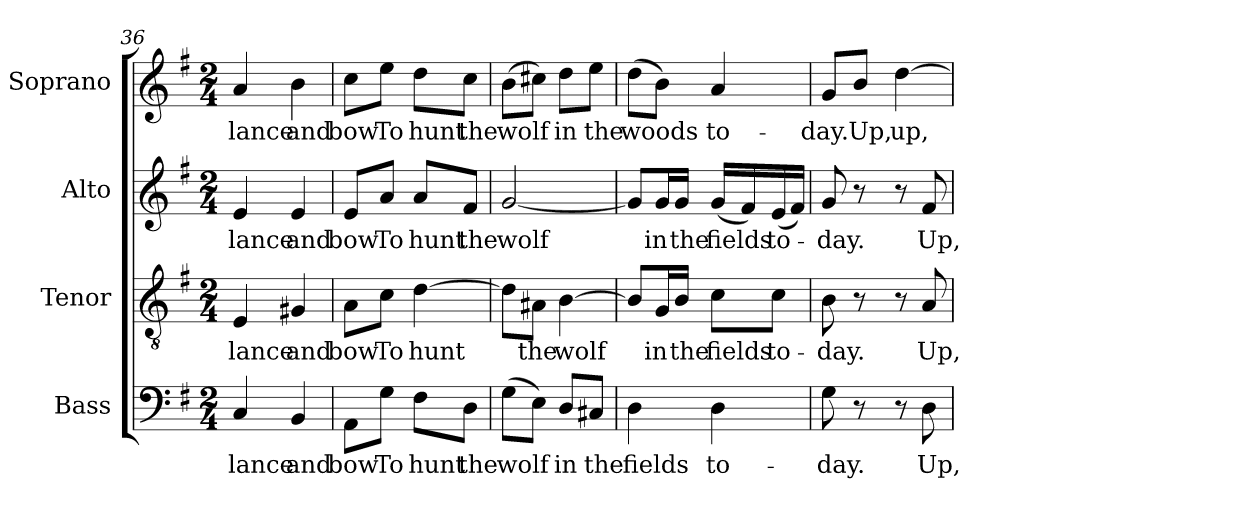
**kern	**text	**kern	**text	**kern	**text	**kern	**text
*part4	*part4	*part3	*part3	*part2	*part2	*part1	*part1
*staff4	*staff4	*staff3	*staff3	*staff2	*staff2	*staff1	*staff1
*I"Bass	*	*I"Tenor	*	*I"Alto	*	*I"Soprano	*
*I'B.	*	*I'T.	*	*I'A.	*	*I'S.	*
*clefF4	*	*clefGv2	*	*clefG2	*	*clefG2	*
*	*	*ITrd7c12	*	*	*	*	*
*k[f#]	*	*k[f#]	*	*k[f#]	*	*k[f#]	*
*G:	*	*G:	*	*G:	*	*G:	*
*M2/4	*	*M2/4	*	*M2/4	*	*M2/4	*
=36	=36	=36	=36	=36	=36	=36	=36
!	!LO:LY:b:color=#000000	!	!	!	!	!	!
!	!	!	!LO:LY:b:color=#000000	!	!	!	!
!	!	!	!	!	!LO:LY:b:color=#000000	!	!
!	!	!	!	!	!	!	!LO:LY:b:color=#000000
4Ci/	lance	4EEi/	lance	4ei/	lance	4ai/	lance
!	!LO:LY:b:color=#000000	!	!	!	!	!	!
!	!	!	!LO:LY:b:color=#000000	!	!	!	!
!	!	!	!	!	!LO:LY:b:color=#000000	!	!
!	!	!	!	!	!	!	!LO:LY:b:color=#000000
4BBi/	and	4GG#Xi/	and	4ei/	and	4bi\	and
!!LO:LB:g=z
=37	=37	=37	=37	=37	=37	=37	=37
!	!LO:LY:b:color=#000000	!	!	!	!	!	!
!	!	!	!LO:LY:b:color=#000000	!	!	!	!
!	!	!	!	!	!LO:LY:b:color=#000000	!	!
!	!	!	!	!	!	!	!LO:LY:b:color=#000000
8AAi\L	bow	8AAi\L	bow	8ei/L	bow	8cci\L	bow
!	!LO:LY:b:color=#000000	!	!	!	!	!	!
!	!	!	!LO:LY:b:color=#000000	!	!	!	!
!	!	!	!	!	!LO:LY:b:color=#000000	!	!
!	!	!	!	!	!	!	!LO:LY:b:color=#000000
8Gi\J	To	8Ci\J	To	8ai/J	To	8eei\J	To
!	!LO:LY:b:color=#000000	!	!	!	!	!	!
!	!	!	!LO:LY:b:color=#000000	!	!	!	!
!	!	!	!	!	!LO:LY:b:color=#000000	!	!
!	!	!	!	!	!	!	!LO:LY:b:color=#000000
8F#i\L	hunt	[>4Di\	hunt	8ai/L	hunt	8ddi\L	hunt
!	!LO:LY:b:color=#000000	!	!	!	!	!	!
!	!	!	!	!	!LO:LY:b:color=#000000	!	!
!	!	!	!	!	!	!	!LO:LY:b:color=#000000
8Di\J	the	.	.	8f#i/J	the	8cci\J	the
=38	=38	=38	=38	=38	=38	=38	=38
!	!LO:LY:b:color=#000000	!	!	!	!	!	!
!	!	!	!	!	!LO:LY:b:color=#000000	!	!
!	!	!	!	!	!	!	!LO:LY:b:color=#000000
(8Gi\L	wolf	8Di\L]	.	[<2gi/	wolf	(8bi\L	wolf
!	!	!	!LO:LY:b:color=#000000	!	!	!	!
8Ei\J)	.	8AA#Xi\J	the	.	.	8cc#Xi\J)	.
!	!LO:LY:b:color=#000000	!	!	!	!	!	!
!	!	!	!LO:LY:b:color=#000000	!	!	!	!
!	!	!	!	!	!	!	!LO:LY:b:color=#000000
8Di/L	in	[>4BBi\	wolf	.	.	8ddi\L	in
!	!LO:LY:b:color=#000000	!	!	!	!	!	!
!	!	!	!	!	!	!	!LO:LY:b:color=#000000
8C#Xi/J	the	.	.	.	.	8eei\J	the
=39	=39	=39	=39	=39	=39	=39	=39
!	!LO:LY:b:color=#000000	!	!	!	!	!	!
!	!	!	!	!	!	!	!LO:LY:b:color=#000000
4Di\	fields	8BBi/L]	.	8gi/L]	.	(8ddi\L	woods
!	!	!	!LO:LY:b:color=#000000	!	!	!	!
!	!	!	!	!	!LO:LY:b:color=#000000	!	!
.	.	16GGi/L	in	16gi/L	in	8bi\J)	.
!	!	!	!LO:LY:b:color=#000000	!	!	!	!
!	!	!	!	!	!LO:LY:b:color=#000000	!	!
.	.	16BBi/JJ	the	16gi/JJ	the	.	.
!	!LO:LY:b:color=#000000	!	!	!	!	!	!
!	!	!	!LO:LY:b:color=#000000	!	!	!	!
!	!	!	!	!	!LO:LY:b:color=#000000	!	!
!	!	!	!	!	!	!	!LO:LY:b:color=#000000
4Di\	to-	8Ci\L	fields	(16gi/LL	fields	4ai/	to-
.	.	.	.	16f#i/)	.	.	.
!	!	!	!LO:LY:b:color=#000000	!	!	!	!
!	!	!	!	!	!LO:LY:b:color=#000000	!	!
.	.	8Ci\J	to-	(16ei/	to-	.	.
.	.	.	.	16f#i/JJ)	.	.	.
=40	=40	=40	=40	=40	=40	=40	=40
!	!LO:LY:b:color=#000000	!	!	!	!	!	!
!	!	!	!LO:LY:b:color=#000000	!	!	!	!
!	!	!	!	!	!LO:LY:b:color=#000000	!	!
!	!	!	!	!	!	!	!LO:LY:b:color=#000000
8Gi\	-day.	8BBi\	-day.	8gi/	-day.	8gi/L	-day.
!	!	!	!	!	!	!	!LO:LY:b:color=#000000
8r	.	8r	.	8r	.	8bi/J	Up,
!	!	!	!	!	!	!	!LO:LY:b:color=#000000
8r	.	8r	.	8r	.	[>4ddi\	up,
!	!LO:LY:b:color=#000000	!	!	!	!	!	!
!	!	!	!LO:LY:b:color=#000000	!	!	!	!
!	!	!	!	!	!LO:LY:b:color=#000000	!	!
8Di\	Up,	8AAi/	Up,	8f#i/	Up,	.	.
=	=	=	=	=	=	=	=
*-	*-	*-	*-	*-	*-	*-	*-
